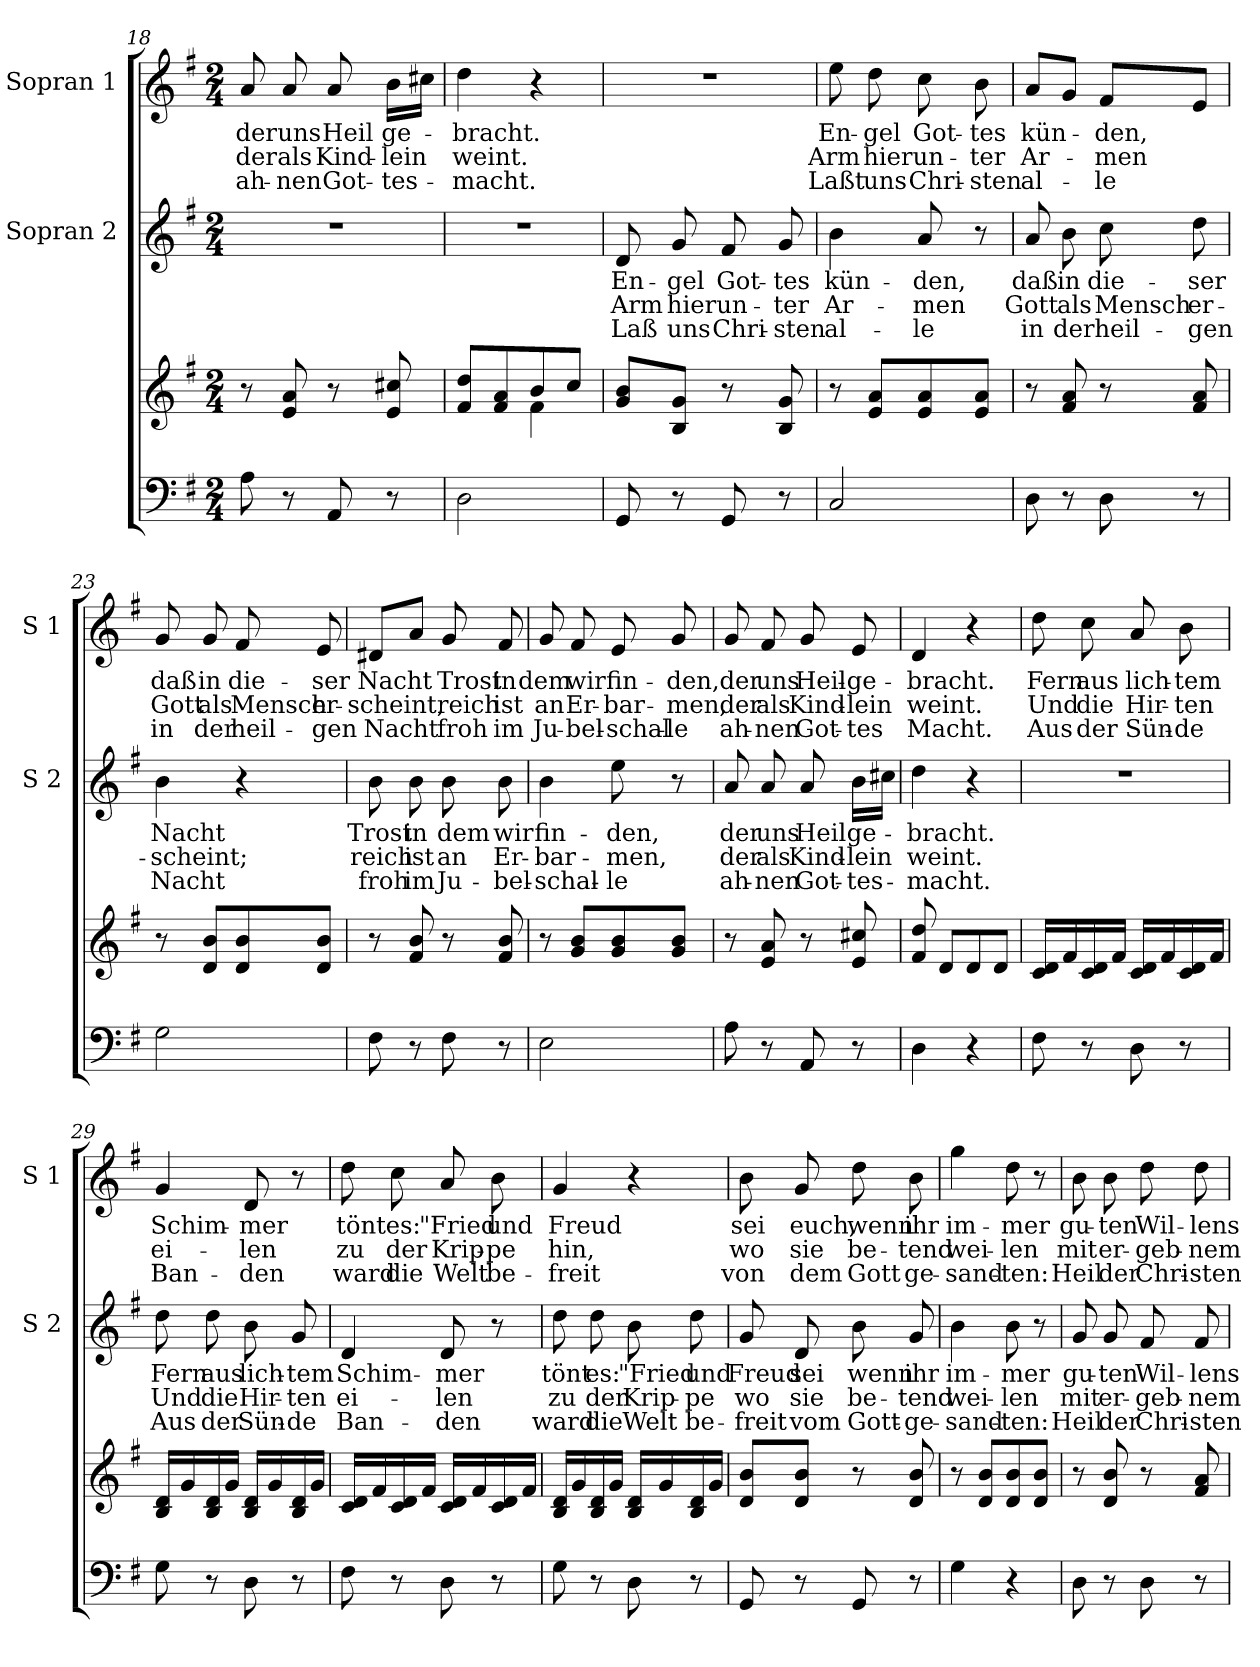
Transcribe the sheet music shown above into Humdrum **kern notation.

**kern	**kern	**kern	**text	**text	**text	**kern	**text	**text	**text
*part3	*part3	*part2	*part2	*part2	*part2	*part1	*part1	*part1	*part1
*staff4	*staff3	*staff2	*staff2	*staff2	*staff2	*staff1	*staff1	*staff1	*staff1
*	*	*I"Sopran 2	*	*	*	*I"Sopran 1	*	*	*
*	*	*I'S 2	*	*	*	*I'S 1	*	*	*
*clefF4	*clefG2	*clefG2	*	*	*	*clefG2	*	*	*
*k[f#]	*k[f#]	*k[f#]	*	*	*	*k[f#]	*	*	*
*G:	*G:	*G:	*	*	*	*G:	*	*	*
*M2/4	*M2/4	*M2/4	*	*	*	*M2/4	*	*	*
=18	=18	=18	=18	=18	=18	=18	=18	=18	=18
!	!	!	!	!	!	!	!LO:LY:b	!LO:LY:b	!LO:LY:b
8A\	8r	2r	.	.	.	8a/	der	der	ah-
!	!	!	!	!	!	!	!LO:LY:b	!LO:LY:b	!LO:LY:b
8r	8e/ 8a/	.	.	.	.	8a/	uns	als	-nen
!	!	!	!	!	!	!	!LO:LY:b	!LO:LY:b	!LO:LY:b
8AA/	8r	.	.	.	.	8a/	Heil	Kind-	Got-
!	!	!	!	!	!	!	!LO:LY:b	!LO:LY:b	!LO:LY:b
8r	8e/ 8cc#X/	.	.	.	.	16b\LL	ge-	-lein	-tes-
.	.	.	.	.	.	16cc#X\JJ	.	.	.
=19	=19	=19	=19	=19	=19	=19	=19	=19	=19
*	*^	*	*	*	*	*	*	*	*
!	!	!	!	!	!	!	!	!LO:LY:b	!LO:LY:b	!LO:LY:b
2D\	8f#/ 8dd/L	4ryy	2r	.	.	.	4dd\	-bracht.	weint.	-macht.
.	8f#/ 8a/	.	.	.	.	.	.	.	.	.
.	8b/	4f#\	.	.	.	.	4r	.	.	.
.	8cc/J	.	.	.	.	.	.	.	.	.
*	*v	*v	*	*	*	*	*	*	*	*
!!LO:PB:g=z
=20	=20	=20	=20	=20	=20	=20	=20	=20	=20
!	!	!	!LO:LY:b	!LO:LY:b	!LO:LY:b	!	!	!	!
8GG/	8g/ 8b/L	8d/	En-	Arm	Laß	2r	.	.	.
!	!	!	!LO:LY:b	!LO:LY:b	!LO:LY:b	!	!	!	!
8r	8B/ 8g/J	8g/	-gel	hier	uns	.	.	.	.
!	!	!	!LO:LY:b	!LO:LY:b	!LO:LY:b	!	!	!	!
8GG/	8r	8f#/	Got-	un-	Chri-	.	.	.	.
!	!	!	!LO:LY:b	!LO:LY:b	!LO:LY:b	!	!	!	!
8r	8B/ 8g/	8g/	-tes	-ter	-sten	.	.	.	.
=21	=21	=21	=21	=21	=21	=21	=21	=21	=21
!	!	!	!LO:LY:b	!LO:LY:b	!LO:LY:b	!	!LO:LY:b	!LO:LY:b	!LO:LY:b
2C/	8r	4b\	kün-	Ar-	al-	8ee\	En-	Arm	Laßt
!	!	!	!	!	!	!	!LO:LY:b	!LO:LY:b	!LO:LY:b
.	8e/ 8a/L	.	.	.	.	8dd\	-gel	hier	uns
!	!	!	!LO:LY:b	!LO:LY:b	!LO:LY:b	!	!LO:LY:b	!LO:LY:b	!LO:LY:b
.	8e/ 8a/	8a/	-den,	-men	-le	8cc\	Got-	un-	Chri-
!	!	!	!	!	!	!	!LO:LY:b	!LO:LY:b	!LO:LY:b
.	8e/ 8a/J	8r	.	.	.	8b\	-tes	-ter	-sten
=22	=22	=22	=22	=22	=22	=22	=22	=22	=22
!	!	!	!LO:LY:b	!LO:LY:b	!LO:LY:b	!	!LO:LY:b	!LO:LY:b	!LO:LY:b
8D\	8r	8a/	daß	Gott	in	8a/L	kün-	Ar-	al-
!	!	!	!LO:LY:b	!LO:LY:b	!LO:LY:b	!	!	!	!
8r	8f#/ 8a/	8b\	in	als	der	8g/J	.	.	.
!	!	!	!LO:LY:b	!LO:LY:b	!LO:LY:b	!	!LO:LY:b	!LO:LY:b	!LO:LY:b
8D\	8r	8cc\	die-	Mensch	heil-	8f#/L	-den,	-men	-le
!	!	!	!LO:LY:b	!LO:LY:b	!LO:LY:b	!	!	!	!
8r	8f#/ 8a/	8dd\	-ser	er-	-gen	8e/J	.	.	.
=23	=23	=23	=23	=23	=23	=23	=23	=23	=23
!	!	!	!LO:LY:b	!LO:LY:b	!LO:LY:b	!	!LO:LY:b	!LO:LY:b	!LO:LY:b
2G\	8r	4b\	Nacht	-scheint;	Nacht	8g/	daß	Gott	in
!	!	!	!	!	!	!	!LO:LY:b	!LO:LY:b	!LO:LY:b
.	8d/ 8b/L	.	.	.	.	8g/	in	als	der
!	!	!	!	!	!	!	!LO:LY:b	!LO:LY:b	!LO:LY:b
.	8d/ 8b/	4r	.	.	.	8f#/	die-	Mensch	heil-
!	!	!	!	!	!	!	!LO:LY:b	!LO:LY:b	!LO:LY:b
.	8d/ 8b/J	.	.	.	.	8e/	-ser	er-	-gen
=24	=24	=24	=24	=24	=24	=24	=24	=24	=24
!	!	!	!LO:LY:b	!LO:LY:b	!LO:LY:b	!	!LO:LY:b	!LO:LY:b	!LO:LY:b
8F#\	8r	8b\	Trost	reich	froh	8d#X/L	Nacht	-scheint,	Nacht
!	!	!	!LO:LY:b	!LO:LY:b	!LO:LY:b	!	!	!	!
8r	8f#/ 8b/	8b\	in	ist	im	8a/J	.	.	.
!	!	!	!LO:LY:b	!LO:LY:b	!LO:LY:b	!	!LO:LY:b	!LO:LY:b	!LO:LY:b
8F#\	8r	8b\	dem	an	Ju-	8g/	Trost	reich	froh
!	!	!	!LO:LY:b	!LO:LY:b	!LO:LY:b	!	!LO:LY:b	!LO:LY:b	!LO:LY:b
8r	8f#/ 8b/	8b\	wir	Er-	-bel-	8f#/	in	ist	im
!!LO:LB:g=z
=25	=25	=25	=25	=25	=25	=25	=25	=25	=25
!	!	!	!LO:LY:b	!LO:LY:b	!LO:LY:b	!	!LO:LY:b	!LO:LY:b	!LO:LY:b
2E\	8r	4b\	fin-	-bar-	-schal-	8g/	dem	an	Ju-
!	!	!	!	!	!	!	!LO:LY:b	!LO:LY:b	!LO:LY:b
.	8g/ 8b/L	.	.	.	.	8f#/	wir	Er-	-bel-
!	!	!	!LO:LY:b	!LO:LY:b	!LO:LY:b	!	!LO:LY:b	!LO:LY:b	!LO:LY:b
.	8g/ 8b/	8ee\	-den,	-men,	-le	8e/	fin-	-bar-	-schal-
!	!	!	!	!	!	!	!LO:LY:b	!LO:LY:b	!LO:LY:b
.	8g/ 8b/J	8r	.	.	.	8g/	-den,	-men,	-le
=26	=26	=26	=26	=26	=26	=26	=26	=26	=26
!	!	!	!LO:LY:b	!LO:LY:b	!LO:LY:b	!	!LO:LY:b	!LO:LY:b	!LO:LY:b
8A\	8r	8a/	der	der	ah-	8g/	der	der	ah-
!	!	!	!LO:LY:b	!LO:LY:b	!LO:LY:b	!	!LO:LY:b	!LO:LY:b	!LO:LY:b
8r	8e/ 8a/	8a/	uns	als	-nen	8f#/	uns	als	-nen
!	!	!	!LO:LY:b	!LO:LY:b	!LO:LY:b	!	!LO:LY:b	!LO:LY:b	!LO:LY:b
8AA/	8r	8a/	Heil	Kind-	Got-	8g/	Heil-	Kind-	Got-
!	!	!	!LO:LY:b	!LO:LY:b	!LO:LY:b	!	!LO:LY:b	!LO:LY:b	!LO:LY:b
8r	8e/ 8cc#X/	16b\LL	ge-	-lein	-tes-	8e/	-ge-	-lein	-tes
.	.	16cc#X\JJ	.	.	.	.	.	.	.
=27	=27	=27	=27	=27	=27	=27	=27	=27	=27
!	!	!	!LO:LY:b	!LO:LY:b	!LO:LY:b	!	!LO:LY:b	!LO:LY:b	!LO:LY:b
4D\	8f#/ 8dd/	4dd\	-bracht.	weint.	-macht.	4d/	-bracht.	weint.	Macht.
.	8d/L	.	.	.	.	.	.	.	.
4r	8d/	4r	.	.	.	4r	.	.	.
.	8d/J	.	.	.	.	.	.	.	.
=28	=28	=28	=28	=28	=28	=28	=28	=28	=28
!	!	!	!	!	!	!	!LO:LY:b	!LO:LY:b	!LO:LY:b
8F#\	16c/ 16d/LL	2r	.	.	.	8dd\	Fern	Und	Aus
.	16f#/	.	.	.	.	.	.	.	.
!	!	!	!	!	!	!	!LO:LY:b	!LO:LY:b	!LO:LY:b
8r	16c/ 16d/	.	.	.	.	8cc\	aus	die	der
.	16f#/JJ	.	.	.	.	.	.	.	.
!	!	!	!	!	!	!	!LO:LY:b	!LO:LY:b	!LO:LY:b
8D\	16c/ 16d/LL	.	.	.	.	8a/	lich-	Hir-	Sün-
.	16f#/	.	.	.	.	.	.	.	.
!	!	!	!	!	!	!	!LO:LY:b	!LO:LY:b	!LO:LY:b
8r	16c/ 16d/	.	.	.	.	8b\	-tem	-ten	-de
.	16f#/JJ	.	.	.	.	.	.	.	.
=29	=29	=29	=29	=29	=29	=29	=29	=29	=29
!	!	!	!LO:LY:b	!LO:LY:b	!LO:LY:b	!	!LO:LY:b	!LO:LY:b	!LO:LY:b
8G\	16B/ 16d/LL	8dd\	Fern	Und	Aus	4g/	Schim-	ei-	Ban-
.	16g/	.	.	.	.	.	.	.	.
!	!	!	!LO:LY:b	!LO:LY:b	!LO:LY:b	!	!	!	!
8r	16B/ 16d/	8dd\	aus	die	der	.	.	.	.
.	16g/JJ	.	.	.	.	.	.	.	.
!	!	!	!LO:LY:b	!LO:LY:b	!LO:LY:b	!	!LO:LY:b	!LO:LY:b	!LO:LY:b
8D\	16B/ 16d/LL	8b\	lich-	Hir-	Sün-	8d/	-mer	-len	-den
.	16g/	.	.	.	.	.	.	.	.
!	!	!	!LO:LY:b	!LO:LY:b	!LO:LY:b	!	!	!	!
8r	16B/ 16d/	8g/	-tem	-ten	-de	8r	.	.	.
.	16g/JJ	.	.	.	.	.	.	.	.
!!LO:LB:g=z
=30	=30	=30	=30	=30	=30	=30	=30	=30	=30
!	!	!	!LO:LY:b	!LO:LY:b	!LO:LY:b	!	!LO:LY:b	!LO:LY:b	!LO:LY:b
8F#\	16c/ 16d/LL	4d/	Schim-	ei-	Ban-	8dd\	tönt	zu	ward
.	16f#/	.	.	.	.	.	.	.	.
!	!	!	!	!	!	!	!LO:LY:b	!LO:LY:b	!LO:LY:b
8r	16c/ 16d/	.	.	.	.	8cc\	es:	der	die
.	16f#/JJ	.	.	.	.	.	.	.	.
!	!	!	!LO:LY:b	!LO:LY:b	!LO:LY:b	!	!LO:LY:b	!LO:LY:b	!LO:LY:b
8D\	16c/ 16d/LL	8d/	-mer	-len	-den	8a/	"Fried	Krip-	Welt
.	16f#/	.	.	.	.	.	.	.	.
!	!	!	!	!	!	!	!LO:LY:b	!LO:LY:b	!LO:LY:b
8r	16c/ 16d/	8r	.	.	.	8b\	und	-pe	be-
.	16f#/JJ	.	.	.	.	.	.	.	.
=31	=31	=31	=31	=31	=31	=31	=31	=31	=31
!	!	!	!LO:LY:b	!LO:LY:b	!LO:LY:b	!	!LO:LY:b	!LO:LY:b	!LO:LY:b
8G\	16B/ 16d/LL	8dd\	tönt	zu	ward	4g/	Freud	hin,	-freit
.	16g/	.	.	.	.	.	.	.	.
!	!	!	!LO:LY:b	!LO:LY:b	!LO:LY:b	!	!	!	!
8r	16B/ 16d/	8dd\	es:	der	die	.	.	.	.
.	16g/JJ	.	.	.	.	.	.	.	.
!	!	!	!LO:LY:b	!LO:LY:b	!LO:LY:b	!	!	!	!
8D\	16B/ 16d/LL	8b\	"Fried	Krip-	Welt	4r	.	.	.
.	16g/	.	.	.	.	.	.	.	.
!	!	!	!LO:LY:b	!LO:LY:b	!LO:LY:b	!	!	!	!
8r	16B/ 16d/	8dd\	und	-pe	be-	.	.	.	.
.	16g/JJ	.	.	.	.	.	.	.	.
=32	=32	=32	=32	=32	=32	=32	=32	=32	=32
!	!	!	!LO:LY:b	!LO:LY:b	!LO:LY:b	!	!LO:LY:b	!LO:LY:b	!LO:LY:b
8GG/	8d/ 8b/L	8g/	Freud	wo	-freit	8b\	sei	wo	von
!	!	!	!LO:LY:b	!LO:LY:b	!LO:LY:b	!	!LO:LY:b	!LO:LY:b	!LO:LY:b
8r	8d/ 8b/J	8d/	sei	sie	vom	8g/	euch,	sie	dem
!	!	!	!LO:LY:b	!LO:LY:b	!LO:LY:b	!	!LO:LY:b	!LO:LY:b	!LO:LY:b
8GG/	8r	8b\	wenn	be-	Gott-	8dd\	wenn	be-	Gott
!	!	!	!LO:LY:b	!LO:LY:b	!LO:LY:b	!	!LO:LY:b	!LO:LY:b	!LO:LY:b
8r	8d/ 8b/	8g/	ihr	-tend	-ge-	8b\	ihr	-tend	ge-
=33	=33	=33	=33	=33	=33	=33	=33	=33	=33
!	!	!	!LO:LY:b	!LO:LY:b	!LO:LY:b	!	!LO:LY:b	!LO:LY:b	!LO:LY:b
4G\	8r	4b\	im-	wei-	-sand-	4gg\	im-	wei-	-sand-
.	8d/ 8b/L	.	.	.	.	.	.	.	.
!	!	!	!LO:LY:b	!LO:LY:b	!LO:LY:b	!	!LO:LY:b	!LO:LY:b	!LO:LY:b
4r	8d/ 8b/	8b\	-mer	-len	-ten:	8dd\	-mer	-len	-ten:
.	8d/ 8b/J	8r	.	.	.	8r	.	.	.
=34	=34	=34	=34	=34	=34	=34	=34	=34	=34
!	!	!	!LO:LY:b	!LO:LY:b	!LO:LY:b	!	!LO:LY:b	!LO:LY:b	!LO:LY:b
8D\	8r	8g/	gu-	mit	Heil	8b\	gu-	mit	Heil
!	!	!	!LO:LY:b	!LO:LY:b	!LO:LY:b	!	!LO:LY:b	!LO:LY:b	!LO:LY:b
8r	8d/ 8b/	8g/	-ten	er-	der	8b\	-ten	er-	der
!	!	!	!LO:LY:b	!LO:LY:b	!LO:LY:b	!	!LO:LY:b	!LO:LY:b	!LO:LY:b
8D\	8r	8f#/	Wil-	-geb-	Chri-	8dd\	Wil-	-geb-	Chri-
!	!	!	!LO:LY:b	!LO:LY:b	!LO:LY:b	!	!LO:LY:b	!LO:LY:b	!LO:LY:b
8r	8f#/ 8a/	8f#/	-lens	-nem	-sten-	8dd\	-lens	-nem	-sten-
=	=	=	=	=	=	=	=	=	=
*-	*-	*-	*-	*-	*-	*-	*-	*-	*-
